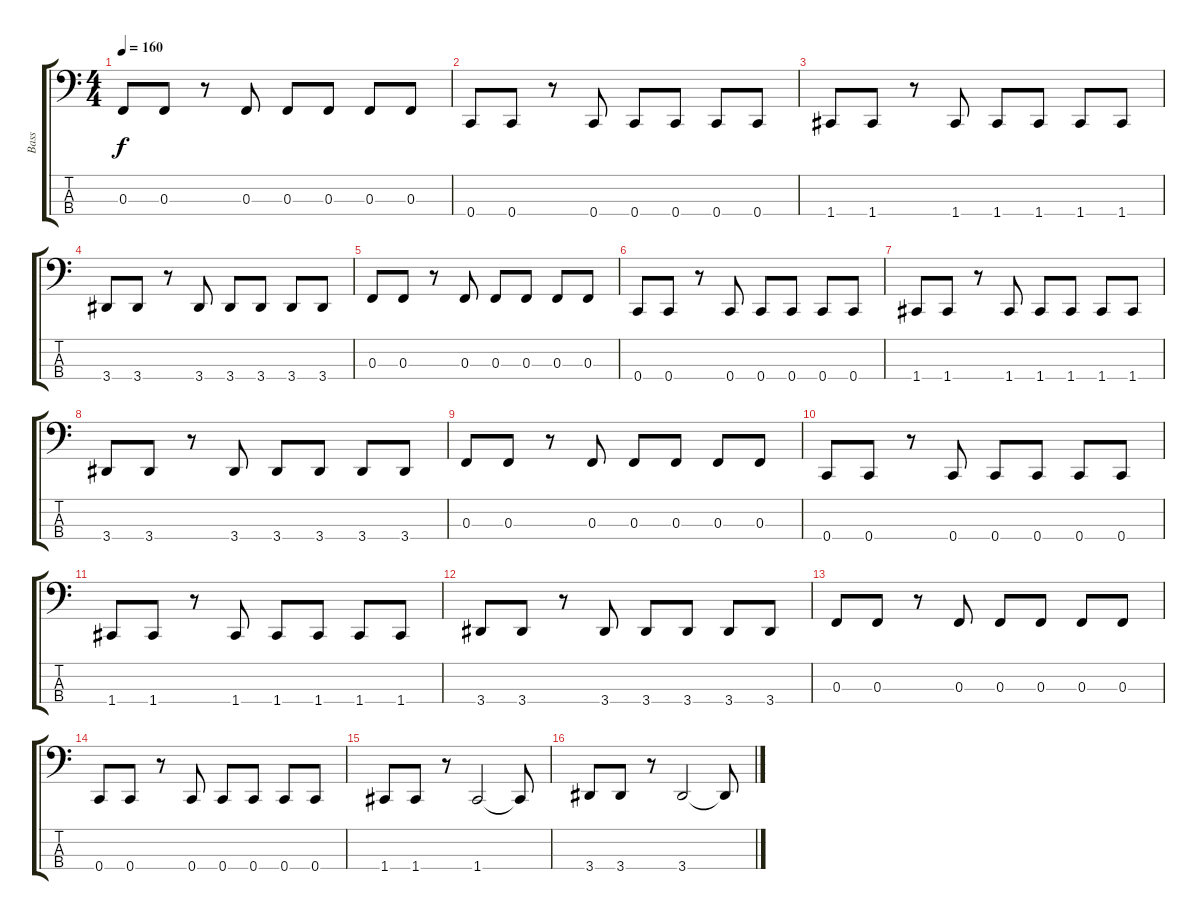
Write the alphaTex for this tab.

\track ("Bass" "Bass") {instrument electricbassfinger}
\staff {score tabs}
\tuning (Eb2 Bb1 F1 C1) {hide}
\ts (4 4)
\tempo 160
\clef f4
\ks c
0.3.8{dy f} 0.3.8 r.8 0.3.8 0.3.8 0.3.8 0.3.8 0.3.8 |
0.4.8 0.4.8 r.8 0.4.8 0.4.8 0.4.8 0.4.8 0.4.8 |
1.4.8 1.4.8 r.8 1.4.8 1.4.8 1.4.8 1.4.8 1.4.8 |
3.4.8 3.4.8 r.8 3.4.8 3.4.8 3.4.8 3.4.8 3.4.8 |
0.3.8 0.3.8 r.8 0.3.8 0.3.8 0.3.8 0.3.8 0.3.8 |
0.4.8 0.4.8 r.8 0.4.8 0.4.8 0.4.8 0.4.8 0.4.8 |
1.4.8 1.4.8 r.8 1.4.8 1.4.8 1.4.8 1.4.8 1.4.8 |
3.4.8 3.4.8 r.8 3.4.8 3.4.8 3.4.8 3.4.8 3.4.8 |
0.3.8 0.3.8 r.8 0.3.8 0.3.8 0.3.8 0.3.8 0.3.8 |
0.4.8 0.4.8 r.8 0.4.8 0.4.8 0.4.8 0.4.8 0.4.8 |
1.4.8 1.4.8 r.8 1.4.8 1.4.8 1.4.8 1.4.8 1.4.8 |
3.4.8 3.4.8 r.8 3.4.8 3.4.8 3.4.8 3.4.8 3.4.8 |
0.3.8 0.3.8 r.8 0.3.8 0.3.8 0.3.8 0.3.8 0.3.8 |
0.4.8 0.4.8 r.8 0.4.8 0.4.8 0.4.8 0.4.8 0.4.8 |
1.4.8 1.4.8 r.8 1.4.2 1.4{t}.8 |
3.4.8 3.4.8 r.8 3.4.2 3.4{t}.8
